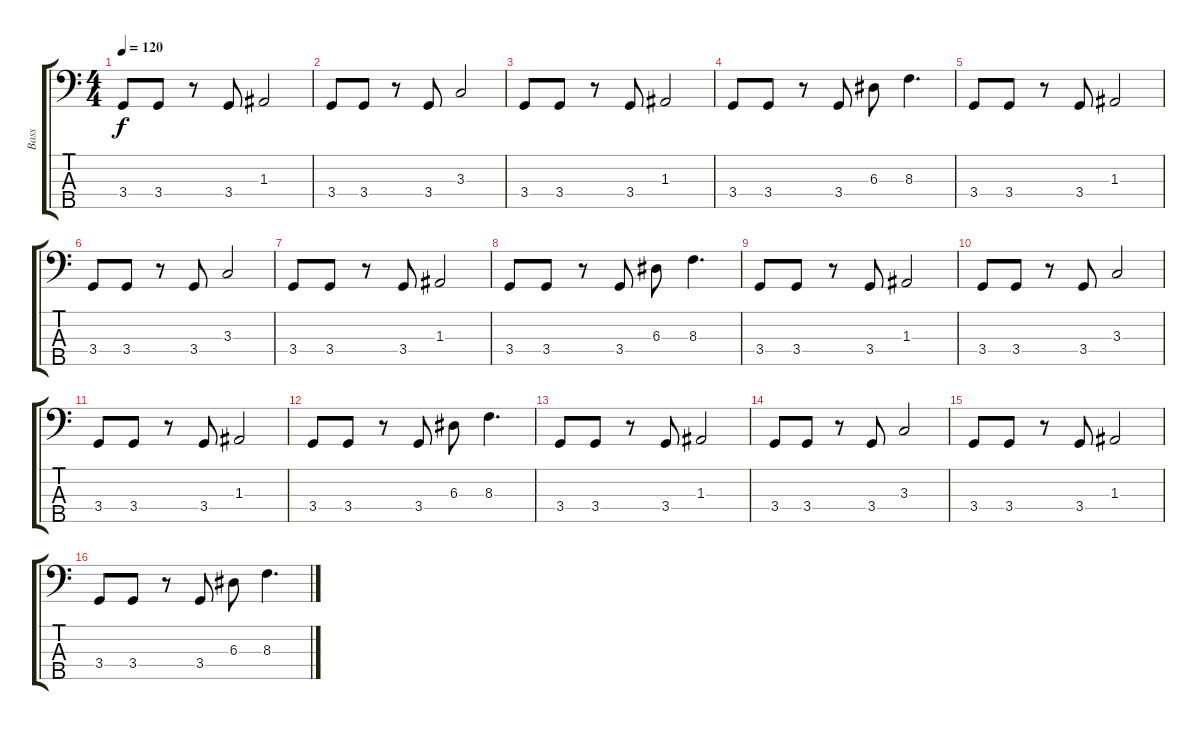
\track ("Bass" "Bass") {instrument electricbassfinger}
\staff {score tabs}
\tuning (G2 D2 A1 E1 B0) {hide}
\ts (4 4)
\tempo 120
\clef f4
\ks c
3.4.8{dy f} 3.4.8 r.8 3.4.8 1.3.2 |
3.4.8 3.4.8 r.8 3.4.8 3.3.2 |
3.4.8 3.4.8 r.8 3.4.8 1.3.2 |
3.4.8 3.4.8 r.8 3.4.8 6.3.8 8.3.4{d} |
3.4.8 3.4.8 r.8 3.4.8 1.3.2 |
3.4.8 3.4.8 r.8 3.4.8 3.3.2 |
3.4.8 3.4.8 r.8 3.4.8 1.3.2 |
3.4.8 3.4.8 r.8 3.4.8 6.3.8 8.3.4{d} |
3.4.8 3.4.8 r.8 3.4.8 1.3.2 |
3.4.8 3.4.8 r.8 3.4.8 3.3.2 |
3.4.8 3.4.8 r.8 3.4.8 1.3.2 |
3.4.8 3.4.8 r.8 3.4.8 6.3.8 8.3.4{d} |
3.4.8 3.4.8 r.8 3.4.8 1.3.2 |
3.4.8 3.4.8 r.8 3.4.8 3.3.2 |
3.4.8 3.4.8 r.8 3.4.8 1.3.2 |
3.4.8 3.4.8 r.8 3.4.8 6.3.8 8.3.4{d}
